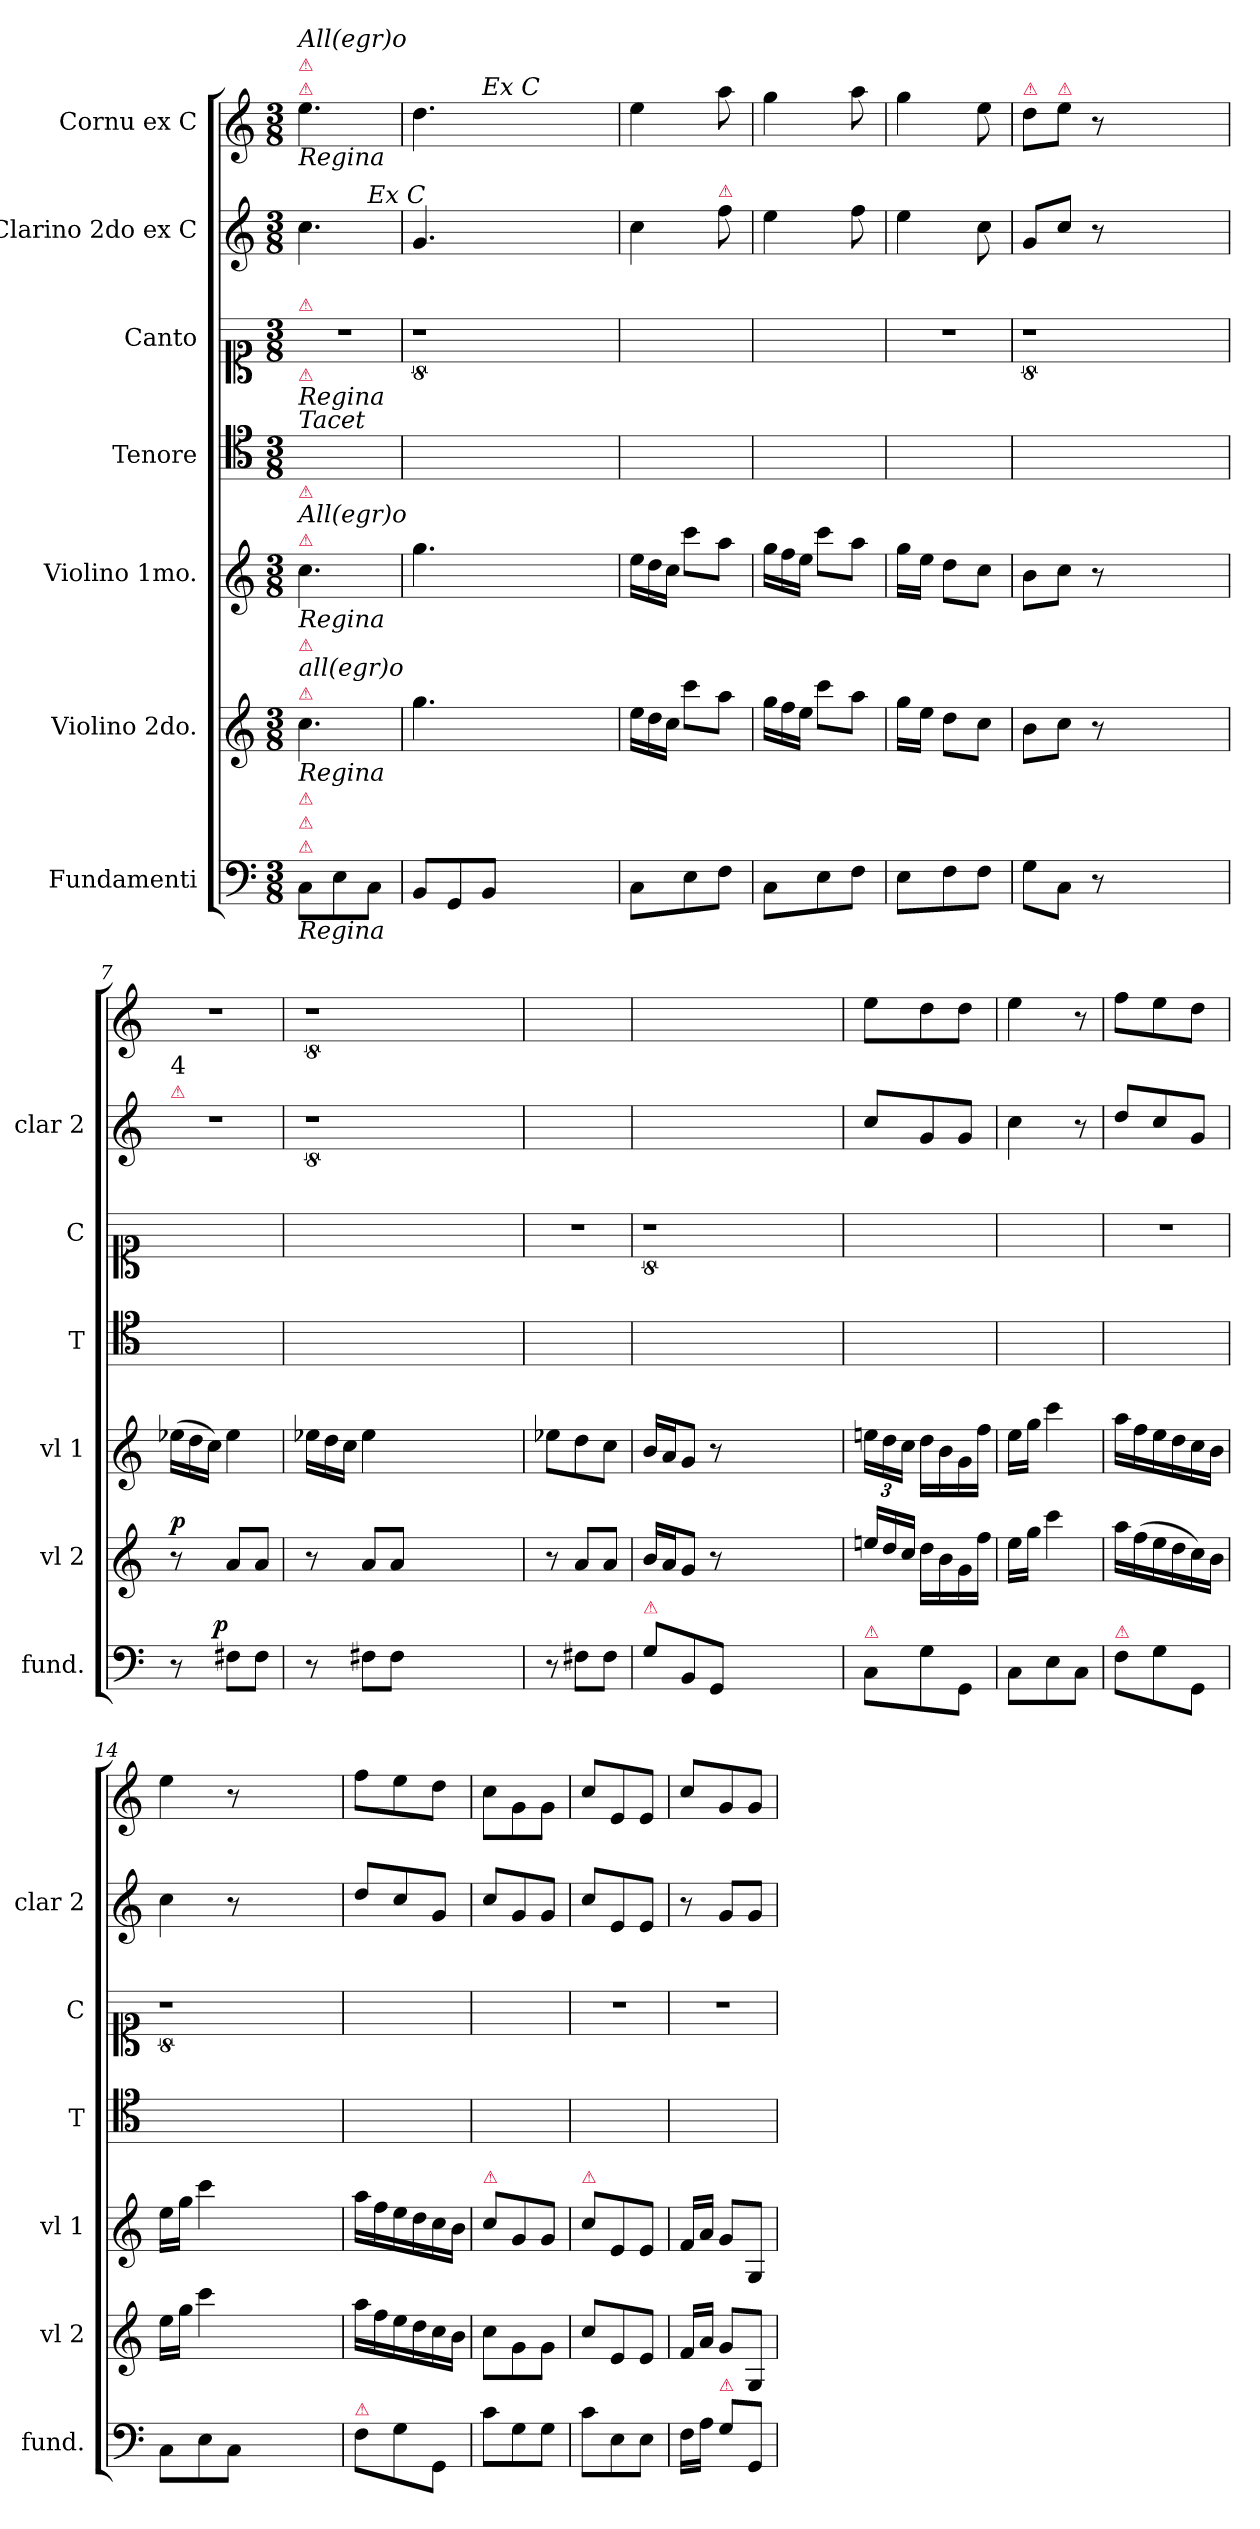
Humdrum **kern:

**kern	**dynam	**kern	**dynam	**kern	**kern	**kern	**kern	**kern
*part7	*part7	*part6	*part6	*part5	*part4	*part3	*part2	*part1
*staff7	*staff7	*staff6	*staff6	*staff5	*staff4	*staff3	*staff2	*staff1
*I"Fundamenti	*	*I"Violino 2do.	*	*I"Violino 1mo.	*I"Tenore	*I"Canto	*I"Clarino 2do ex C	*I"Cornu ex C
*I'fund.	*	*I'vl 2	*	*I'vl 1	*I'T	*I'C	*I'clar 2	*
*clefF4	*	*clefG2	*	*clefG2	*clefC4	*clefC1	*clefG2	*clefG2
*k[]	*	*k[]	*	*k[]	*k[]	*k[]	*k[]	*k[]
*M3/8	*	*M3/8	*	*M3/8	*M3/8	*M3/8	*M3/8	*M3/8
=1	=1	=1	=1	=1	=1	=1	=1	=1
!	!	!	!	!	!	!	!	!LO:TX:a:color=crimson:t=⚠
!	!	!	!	!	!	!	!	!LO:TX:a:color=crimson:t=⚠
!	!	!	!	!	!	!	!	!LO:TX:b:i:t=Regina
!	!	!	!	!	!	!	!	!LO:TX:a:i:t=All(egr)o
!	!	!	!	!	!	!	!LO:TX:a:color=crimson:t=⚠	!
!	!	!	!	!	!	!	!LO:TX:b:i:t=Regina	!
!	!	!	!	!	!	!LO:TX:a:color=crimson:t=⚠	!	!
!	!	!	!	!	!LO:TX:a:i:t=Regina\nTacet	!	!	!
!	!	!	!	!	!LO:TX:a:color=crimson:t=⚠	!	!	!
!	!	!	!	!LO:TX:a:color=crimson:t=⚠	!	!	!	!
!	!	!	!	!LO:TX:b:i:t=Regina	!	!	!	!
!	!	!	!	!LO:TX:a:i:t=All(egr)o	!	!	!	!
!	!	!	!	!LO:TX:a:color=crimson:t=⚠	!	!	!	!
!	!	!LO:TX:a:color=crimson:t=⚠	!	!	!	!	!	!
!	!	!LO:TX:b:i:t=Regina	!	!	!	!	!	!
!	!	!LO:TX:a:i:t=all(egr)o	!	!	!	!	!	!
!	!	!LO:TX:a:color=crimson:t=⚠	!	!	!	!	!	!
!LO:TX:a:color=crimson:t=⚠	!	!	!	!	!	!	!	!
!LO:TX:a:color=crimson:t=⚠	!	!	!	!	!	!	!	!
!LO:TX:a:color=crimson:t=⚠	!	!	!	!	!	!	!	!
!LO:TX:b:i:t=Regina	!	!	!	!	!	!	!	!
*	*	*	*	*	*	*	*^	*
8C\L	.	4.cc	.	4.cc	4.ryy	4.r	4.cc	4ryy	4.ee
8E\	.	.	.	.	.	.	.	.	.
!	!	!	!	!	!	!	!	!LO:TX:a:i:t=Ex C	!
8C\J	.	.	.	.	.	.	.	8ryy	.
*	*	*	*	*	*	*	*v	*v	*
=2	=2	=2	=2	=2	=2	=2	=2	=2
*	*	*	*	*	*	*	*	*^
8BBL	.	4.gg	.	4.gg	4.ryy	8%9r	4.g	4.dd	4ryy
8GG	.	.	.	.	.	.	.	.	.
!	!	!	!	!	!	!	!	!	!LO:TX:a:i:t=Ex C
8BBJ	.	.	.	.	.	.	.	.	2..ryy
2.ryy	.	2.ryy	.	2.ryy	2.ryy	.	2.ryy	2.ryy	.
*	*	*	*	*	*	*	*	*v	*v
=3	=3	=3	=3	=3	=3	=3	=3	=3
*	*	*Xtuplet	*	*Xtuplet	*	*	*	*
8CL	.	24eeLL	.	24eeLL	4.ryy	4.ryy	4cc	4ee
.	.	24dd	.	24dd	.	.	.	.
.	.	24ccJJ	.	24ccJJ	.	.	.	.
8E	.	8cccL	.	8cccL	.	.	.	.
!	!	!	!	!	!	!	!LO:TX:a:color=crimson:t=⚠	!
8FJ	.	8aaJ	.	8aaJ	.	.	8ff	8aa
=4	=4	=4	=4	=4	=4	=4	=4	=4
8CL	.	24ggLL	.	24ggLL	4.ryy	4.ryy	4ee	4gg
.	.	24ff	.	24ff	.	.	.	.
.	.	24eeJJ	.	24eeJJ	.	.	.	.
8E	.	8cccL	.	8cccL	.	.	.	.
8FJ	.	8aaJ	.	8aaJ	.	.	8ff	8aa
=5	=5	=5	=5	=5	=5	=5	=5	=5
8EL	.	16ggLL	.	16ggLL	4.ryy	4.r	4ee	4gg
.	.	16eeJJ	.	16eeJJ	.	.	.	.
8F	.	8ddL	.	8ddL	.	.	.	.
8FJ	.	8ccJ	.	8ccJ	.	.	8cc	8ee
=6	=6	=6	=6	=6	=6	=6	=6	=6
!	!	!	!	!	!	!	!	!LO:TX:a:color=crimson:t=⚠
8GL	.	8bL	.	8bL	4.ryy	8%9r	8gL	8ddL
!	!	!	!	!	!	!	!	!LO:TX:a:color=crimson:t=⚠
8CJ	.	8ccJ	.	8ccJ	.	.	8ccJ	8eeJ
8r	.	8r	.	8r	.	.	8r	8r
2.ryy	.	2.ryy	.	2.ryy	2.ryy	.	2.ryy	2.ryy
=7	=7	=7	=7	=7	=7	=7	=7	=7
!	!	!	!	!	!	!	!LO:TX:a:color=crimson:t=⚠	!
!	!	!	!	!	!	!	!LO:TX:a:t=4	!
!	!	!	!LO:DY:a	!	!	!	!	!
8r	.	8r	p	(>24ee-XLL	4.ryy	4.ryy	4.r	4.r
.	.	.	.	24dd	.	.	.	.
.	.	.	.	24ccJJ)	.	.	.	.
!	!LO:DY:a:rj	!	!	!	!	!	!	!
8F#XL	p	8aL	.	4ee-	.	.	.	.
8F#J	.	8aJ	.	.	.	.	.	.
=8	=8	=8	=8	=8	=8	=8	=8	=8
8r	.	8r	.	24ee-XLL	4.ryy	1ryy	8%9r	8%9r
.	.	.	.	24dd	.	.	.	.
.	.	.	.	24ccJJ	.	.	.	.
8F#XL	.	8aL	.	4ee-	.	.	.	.
8F#J	.	8aJ	.	.	.	.	.	.
2.ryy	.	2.ryy	.	2.ryy	2.ryy	.	.	.
.	.	.	.	.	.	8ryy	.	.
=9	=9	=9	=9	=9	=9	=9	=9	=9
8r	.	8r	.	8ee-XL	4.ryy	4.r	4.ryy	4.ryy
8F#XL	.	8aL	.	8dd	.	.	.	.
8F#J	.	8aJ	.	8ccJ	.	.	.	.
=10	=10	=10	=10	=10	=10	=10	=10	=10
!LO:TX:a:color=crimson:t=⚠	!	!	!	!	!	!	!	!
8G\L	.	16bLL	.	16bLL	4.ryy	8%9r	1ryy	1ryy
.	.	16aJ	.	16aJ	.	.	.	.
8BB/	.	8gJ	.	8gJ	.	.	.	.
8GG/J	.	8r	.	8r	.	.	.	.
2.ryy	.	2.ryy	.	2.ryy	2.ryy	.	.	.
.	.	.	.	.	.	.	8ryy	8ryy
=11	=11	=11	=11	=11	=11	=11	=11	=11
*	*	*	*	*tuplet	*	*	*	*
!LO:TX:a:color=crimson:t=⚠	!	!	!	!	!	!	!	!
8C\L	.	24een/LL	.	24eenLL	4.ryy	4.ryy	8ccL	8eeL
.	.	24dd/	.	24dd	.	.	.	.
.	.	24cc/JJ	.	24ccJJ	.	.	.	.
8G\	.	16ddLL	.	16ddLL	.	.	8g	8dd
.	.	16b	.	16b	.	.	.	.
8GG/J	.	16g	.	16g	.	.	8gJ	8ddJ
.	.	16ffJJ	.	16ffJJ	.	.	.	.
=12	=12	=12	=12	=12	=12	=12	=12	=12
8C\L	.	16eeLL	.	16eeLL	4.ryy	4.ryy	4cc	4ee
.	.	16ggJJ	.	16ggJJ	.	.	.	.
8E\	.	4ccc	.	4ccc	.	.	.	.
8C\J	.	.	.	.	.	.	8r	8r
=13	=13	=13	=13	=13	=13	=13	=13	=13
!LO:TX:a:color=crimson:t=⚠	!	!	!	!	!	!	!	!
8F\L	.	16aaLL	.	16aaLL	4.ryy	4.r	8dd/L	8ffL
.	.	(>16ff	.	16ff	.	.	.	.
8G\	.	16ee	.	16ee	.	.	8cc/	8ee
.	.	16dd	.	16dd	.	.	.	.
8GG/J	.	16cc)	.	16cc	.	.	8g/J	8ddJ
.	.	16bJJ	.	16bJJ	.	.	.	.
=14	=14	=14	=14	=14	=14	=14	=14	=14
8C\L	.	16eeLL	.	16eeLL	4.ryy	8%9r	4cc	4ee
.	.	16ggJJ	.	16ggJJ	.	.	.	.
8E\	.	4ccc	.	4ccc	.	.	.	.
8C\J	.	.	.	.	.	.	8r	8r
2.ryy	.	2.ryy	.	2.ryy	2.ryy	.	2.ryy	2.ryy
=15	=15	=15	=15	=15	=15	=15	=15	=15
!LO:TX:a:color=crimson:t=⚠	!	!	!	!	!	!	!	!
8F\L	.	16aaLL	.	16aaLL	4.ryy	4.ryy	8dd/L	8ffL
.	.	16ff	.	16ff	.	.	.	.
8G\	.	16ee	.	16ee	.	.	8cc/	8ee
.	.	16dd	.	16dd	.	.	.	.
8GG/J	.	16cc	.	16cc	.	.	8g/J	8ddJ
.	.	16bJJ	.	16bJJ	.	.	.	.
=16	=16	=16	=16	=16	=16	=16	=16	=16
!	!	!	!	!LO:TX:a:color=crimson:t=⚠	!	!	!	!
8cL	.	8cc\L	.	8cc\L	4.ryy	4.ryy	8ccL	8cc\L
8G	.	8g\	.	8g/	.	.	8g	8g\
8GJ	.	8g\J	.	8g/J	.	.	8gJ	8g\J
=17	=17	=17	=17	=17	=17	=17	=17	=17
!	!	!	!	!LO:TX:a:color=crimson:t=⚠	!	!	!	!
8cL	.	8ccL	.	8cc\L	4.ryy	4.r	8ccL	8ccL
8E	.	8e	.	8e/	.	.	8e	8e
8EJ	.	8eJ	.	8e/J	.	.	8eJ	8eJ
=18	=18	=18	=18	=18	=18	=18	=18	=18
16FLL	.	16fLL	.	16fLL	4.ryy	4.r	8r	8ccL
16AJJ	.	16aJJ	.	16aJJ	.	.	.	.
!LO:TX:a:color=crimson:t=⚠	!	!	!	!	!	!	!	!
8G\L	.	8gL	.	8gL	.	.	8gL	8g
8GG/J	.	8GJ	.	8GJ	.	.	8gJ	8gJ
=	=	=	=	=	=	=	=	=
*-	*-	*-	*-	*-	*-	*-	*-	*-
